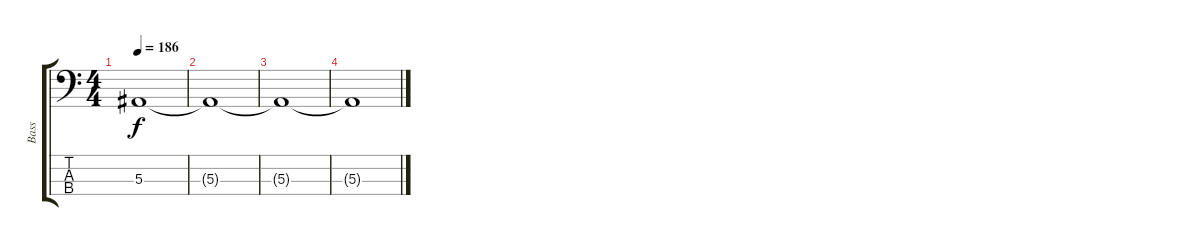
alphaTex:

\track ("Bass" "Bass") {instrument electricbasspick}
\staff {score tabs}
\tuning (Eb2 Bb1 F1 C1) {hide}
\ts (4 4)
\tempo 186
\clef f4
\ks c
5.3{t}.1{dy f volume 0} |
5.3{t}.1 |
5.3{t}.1 |
5.3{t}.1
